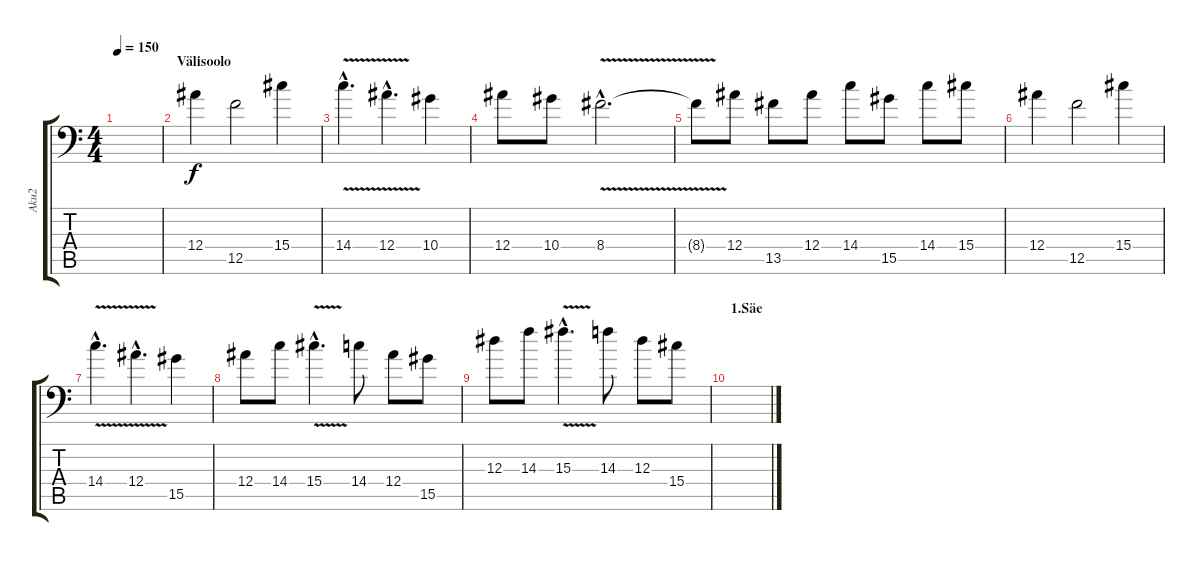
\track ("Aku2" "Aku2") {instrument acousticguitarsteel}
\staff {score tabs}
\tuning (C4 G3 Eb3 Bb2 F2 Bb1) {hide}
\ts (4 4)
\tempo 150
\clef f4
\ks c
|
\section ("" "Välisoolo")
12.4.4 12.5.2 15.4.4 |
14.4{v hac}.4{d} 12.4{v hac}.4{d} 10.4.4 |
12.4.8 10.4.8 8.4{v hac}.2{d} |
8.4{t}.8 12.4.8 13.5.8 12.4.8 14.4.8 15.5.8 14.4.8 15.4.8 |
12.4.4 12.5.2 15.4.4 |
14.4{v hac}.4{d} 12.4{v hac}.4{d} 15.5.4 |
12.4.8 14.4.8 15.4{v hac}.4{d} 14.4.8 12.4.8 15.5.8 |
12.3.8 14.3.8 15.3{v hac}.4{d} 14.3.8 12.3.8 15.4.8 |
\section ("" "1.Säe")
